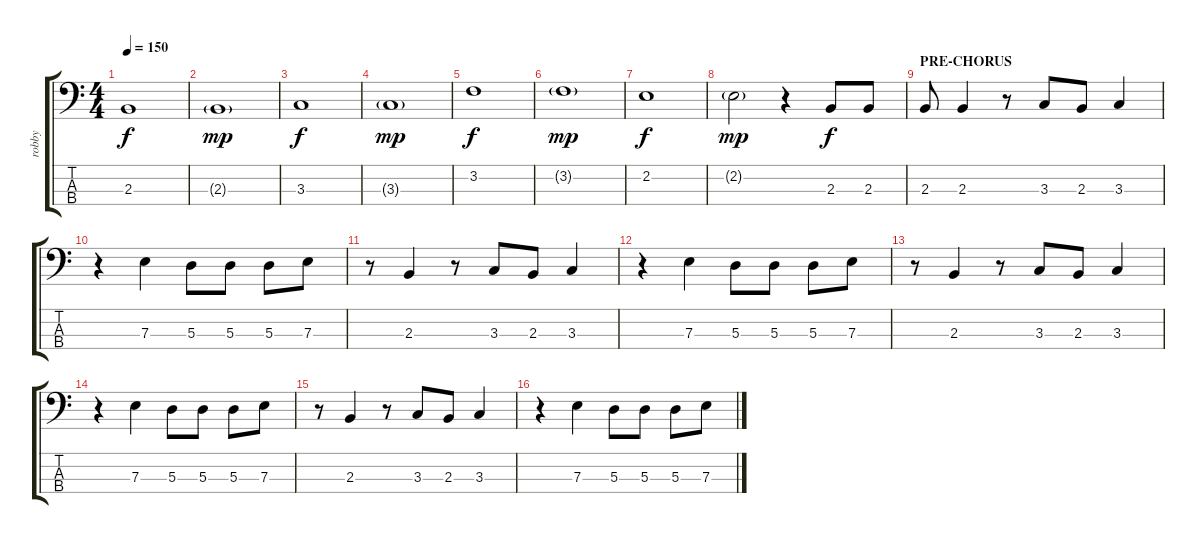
\track ("robby" "robby") {instrument electricbasspick}
\staff {score tabs}
\tuning (G2 D2 A1 E1) {hide}
\ts (4 4)
\tempo 150
\clef f4
\ks c
2.3.1{dy f} |
2.3{g}.1{dy mp} |
3.3.1{dy f} |
3.3{g}.1{dy mp} |
3.2.1{dy f} |
3.2{g}.1{dy mp} |
2.2.1{dy f} |
2.2{g}.2{dy mp} r.4 2.3.8{dy f} 2.3.8 |
\section ("" "PRE-CHORUS")
2.3.8 2.3.4 r.8 3.3.8 2.3.8 3.3.4 |
r.4 7.3.4 5.3.8 5.3.8 5.3.8 7.3.8 |
r.8 2.3.4 r.8 3.3.8 2.3.8 3.3.4 |
r.4 7.3.4 5.3.8 5.3.8 5.3.8 7.3.8 |
r.8 2.3.4 r.8 3.3.8 2.3.8 3.3.4 |
r.4 7.3.4 5.3.8 5.3.8 5.3.8 7.3.8 |
r.8 2.3.4 r.8 3.3.8 2.3.8 3.3.4 |
r.4 7.3.4 5.3.8 5.3.8 5.3.8 7.3.8
